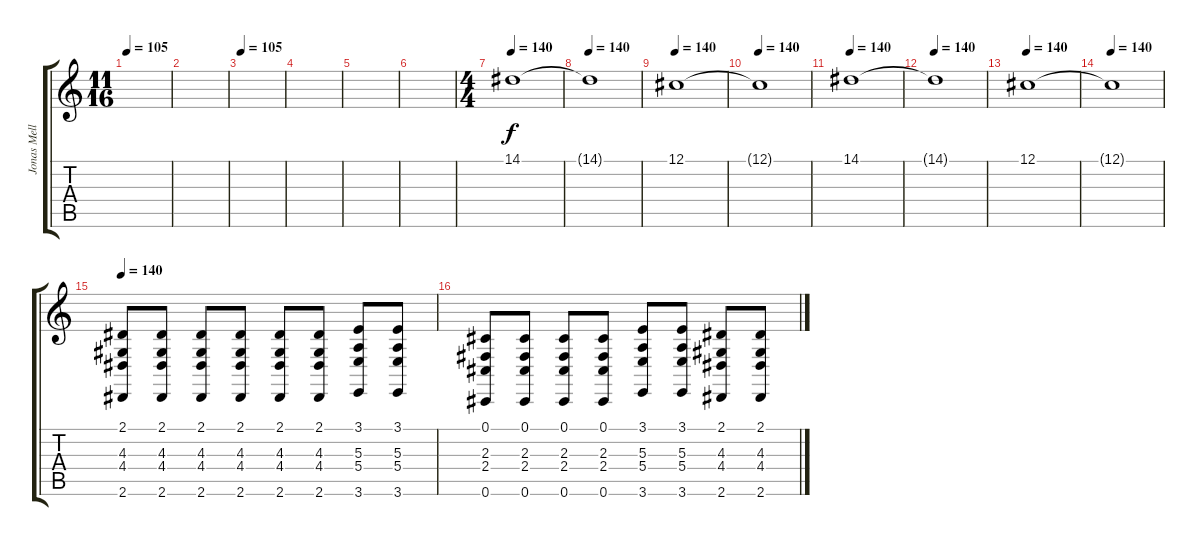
\track ("Jonas Mellberg (keyboards)" "Jonas Mell") {instrument stringensemble1}
\staff {score tabs}
\tuning (Db4 Ab3 E3 B2 Gb2 Db2) {hide}
\ts (11 16)
\tempo 105
\clef g2
\ks c
|
|
\tempo 105
|
|
|
|
\ts (4 4)
\tempo 140
14.1.1{instrument stringensemble1} |
\tempo 140
14.1{t}.1 |
\tempo 140
12.1.1 |
\tempo 140
12.1{t}.1 |
\tempo 140
14.1.1 |
\tempo 140
14.1{t}.1 |
\tempo 140
12.1.1 |
\tempo 140
12.1{t}.1 |
\tempo 140
(2.1 4.3 4.4 2.6).8 (2.1 4.3 4.4 2.6).8 (2.1 4.3 4.4 2.6).8 (2.1 4.3 4.4 2.6).8 (2.1 4.3 4.4 2.6).8 (2.1 4.3 4.4 2.6).8 (3.1 5.3 5.4 3.6).8 (3.1 5.3 5.4 3.6).8 |
(0.1 2.3 2.4 0.6).8 (0.1 2.3 2.4 0.6).8 (0.1 2.3 2.4 0.6).8 (0.1 2.3 2.4 0.6).8 (3.1 5.3 5.4 3.6).8 (3.1 5.3 5.4 3.6).8 (2.1 4.3 4.4 2.6).8 (2.1 4.3 4.4 2.6).8
